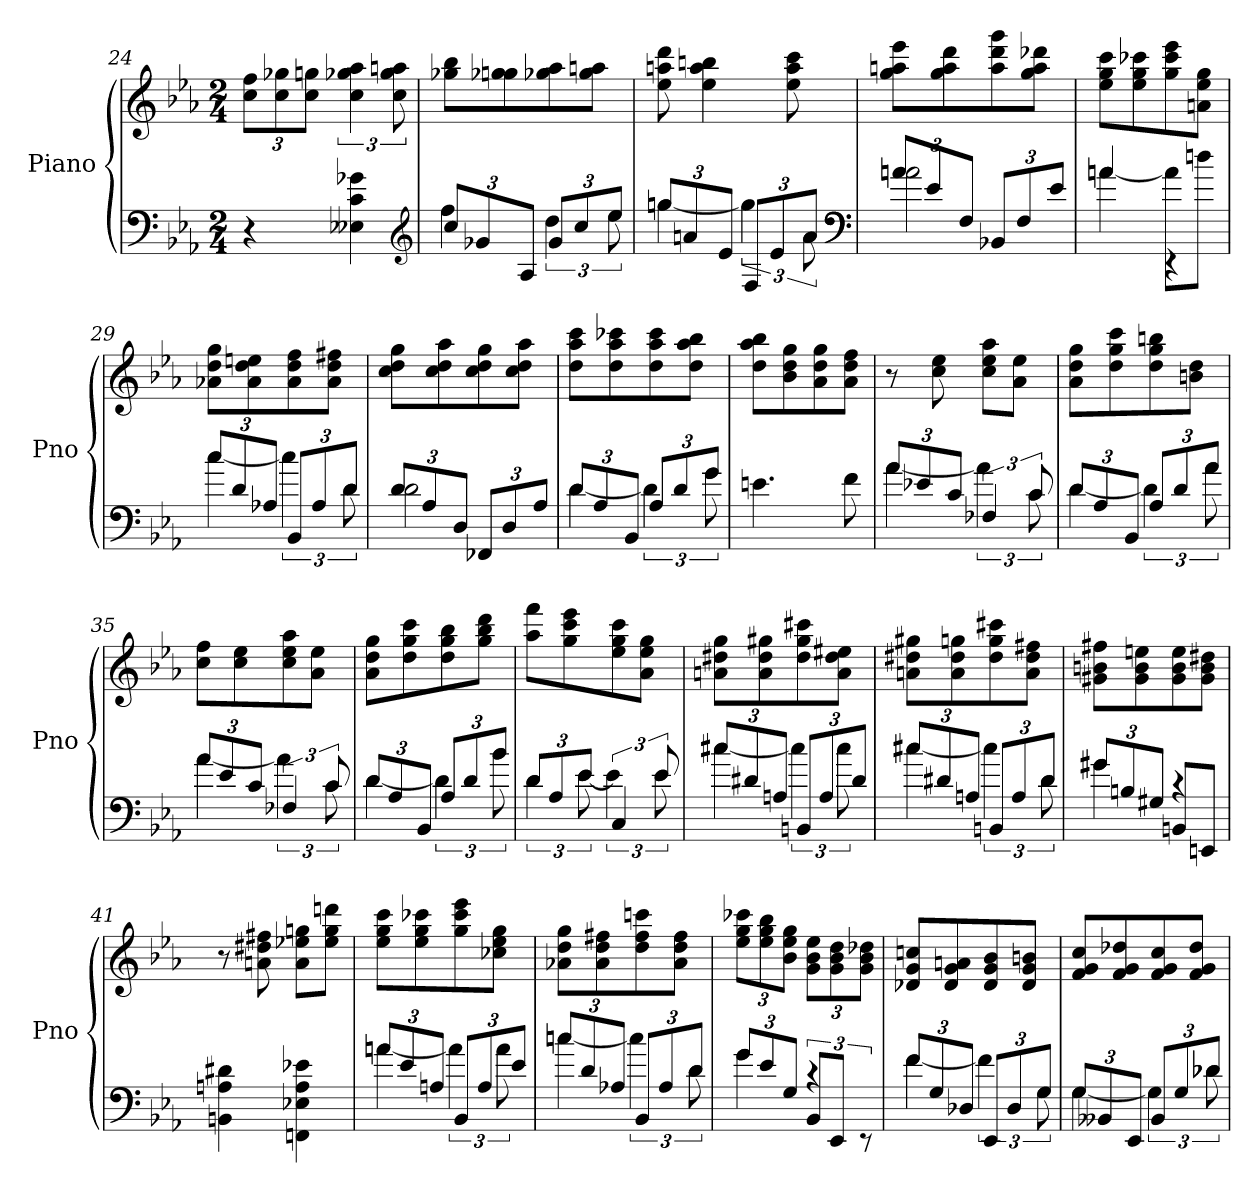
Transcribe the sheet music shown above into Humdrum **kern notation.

**kern	**kern
*part1	*part1
*staff2	*staff1
*I"Piano	*
*I'Pno	*
*clefF4	*clefG2
*k[b-e-a-]	*k[b-e-a-]
*E-:	*E-:
*M2/4	*M2/4
=24	=24
4r	12cc 12ffL
.	12cc 12gg-X
.	12cc 12ggnJ
4E--X 4c 4g-X	6cc 6gg-X 6aa-
.	12cc 12gg- 12aan
*clefG2	*
=25	=25
*^	*
12ccL	4ff	8gg-X 8bb-L
12g-X	.	.
.	.	8gg-X 8ggn
12A-J	.	.
12g-L	6dd	8gg-X 8aa-
12cc	.	.
.	.	8gg- 8aanJ
12ee-J	12ee-	.
=26	=26	=26
12ggnL	[4ggn	8ee- 8aan 8ddd
12an	.	.
.	.	4ee- 4aa 4bbn
12e-J	.	.
12FL	6gg]	.
12e-	.	.
.	.	8ee- 8aa 8ccc
12aJ	12a	.
*clefF4	*	*
=27	=27	=27
12anL	2an	8gg 8aan 8eee-L
12e-	.	.
.	.	8gg 8aa 8ddd
12FJ	.	.
12BB-XL	.	8aa 8ddd 8ggg
12F	.	.
.	.	8gg 8aa 8ddd-XJ
12e-J	.	.
=28	=28	=28
4an	[4an	8ee- 8gg 8cccL
.	.	8ee- 8gg 8ccc-X
4rEE	8aL]	8gg 8ccc- 8eee-
.	8ddnJ	8an 8ee- 8ggJ
=29	=29	=29
12ccL	[4cc	8a-X 8dd 8ggL
12d	.	.
.	.	8a- 8dd 8een
12A-XJ	.	.
12BB-L	6cc]	8a- 8dd 8ff
12A-	.	.
.	.	8a- 8dd 8ff#XJ
12dJ	12d	.
=30	=30	=30
12dL	2d	8cc 8dd 8ggL
12A-	.	.
.	.	8cc 8dd 8aa-
12DJ	.	.
12FF-XL	.	8cc 8dd 8gg
12D	.	.
.	.	8cc 8dd 8aa-J
12A-J	.	.
=31	=31	=31
12dL	[4d	8dd 8aa- 8cccL
12A-	.	.
.	.	8dd 8aa- 8ccc-X
12BB-J	.	.
12A-L	6d]	8dd 8aa- 8ccc-
12d	.	.
.	.	8dd 8aa- 8bb-J
12gJ	12g	.
*v	*v	*
=32	=32
4.en	8dd 8aa- 8bb-L
.	8b- 8dd 8gg
.	8a- 8dd 8gg
8f	8a- 8dd 8ffJ
=33	=33
*^	*
12a-L	[4a-	8r
12e-X	.	.
.	.	8cc 8ee-
12cJ	.	.
6F-X	6a-]	8cc 8ee- 8aa-L
.	.	8a- 8ee-J
12c	12c	.
=34	=34	=34
12dL	[4d	8a- 8dd 8ggL
12A-	.	.
.	.	8dd 8gg 8ccc
12BB-J	.	.
12A-L	6d]	8dd 8gg 8bbn
12d	.	.
.	.	8bn 8ddJ
12a-J	12a-	.
=35	=35	=35
12a-L	[4a-	8cc 8ffL
12e-	.	.
.	.	8cc 8ee-
12cJ	.	.
6F-X	6a-]	8cc 8ee- 8aa-
.	.	8a- 8ee-J
12c	12c	.
=36	=36	=36
12dL	[4d	8a- 8dd 8ggL
12A-	.	.
.	.	8dd 8gg 8ccc
12BB-J	.	.
12A-L	6d]	8dd 8gg 8bb-
12d	.	.
.	.	8gg 8bb- 8dddJ
12b-J	12b-	.
=37	=37	=37
12dL	6d	8aa- 8fffL
12A-	.	.
.	.	8gg 8ccc 8eee-
12e-J	[12e-	.
6C	6e-]	8ee- 8gg 8ccc
.	.	8a- 8ee- 8ggJ
12e-	12e-	.
=38	=38	=38
12cc#XL	[4cc#X	8an 8dd#X 8ggL
12d#X	.	.
.	.	8a 8dd# 8gg#X
12AnJ	.	.
12BBnL	6cc#]	8dd# 8gg# 8ccc#X
12A	.	.
.	.	8a 8dd# 8ee#XJ
12d#J	12cc#	.
=39	=39	=39
12cc#XL	[4cc#X	8an 8dd#X 8gg#XL
12d#X	.	.
.	.	8a 8dd# 8ggn
12AnJ	.	.
12BBnL	6cc#]	8dd# 8gg 8ccc#X
12A	.	.
.	.	8a 8dd# 8ff#XJ
12d#J	12d#	.
=40	=40	=40
12g#XL	4g#X	8g#X 8bn 8ff#XL
12Bn	.	.
.	.	8g# 8b 8een
12G#XJ	.	.
8BBnL	4rc	8g# 8b 8ee
8EEnJ	.	8g# 8b 8dd#XJ
*v	*v	*
=41	=41
4BBn 4An 4d#X	8r
.	8an 8dd#X 8ff#X
4FFn 4E-X 4A 4e-X	8a 8ee-X 8ggnL
.	8ee- 8gg 8dddnJ
=42	=42
*^	*
12anL	[4an	8ee- 8gg 8cccL
12e-	.	.
.	.	8ee- 8gg 8ccc-X
12AnJ	.	.
12BB-L	6a]	8gg 8ccc- 8eee-
12A	.	.
.	.	8cc-X 8ee- 8ggJ
12e-J	12a	.
=43	=43	=43
12ccnL	[4ccn	8a-X 8dd 8ggL
12d	.	.
.	.	8a- 8dd 8ff#X
12A-XJ	.	.
12BB-L	6cc]	8dd 8ff# 8cccn
12A-	.	.
.	.	8a- 8dd 8ff#J
12dJ	12d	.
=44	=44	=44
12gL	4g	12ee- 12gg 12ccc-XL
12e-	.	12ee- 12gg 12bb-
12GJ	.	12b- 12ee- 12ggJ
12BB-L	4rc	12g 12b- 12ee-L
12EE-J	.	12g 12b- 12dd
12rEE	.	12g 12b- 12dd-XJ
=45	=45	=45
12fL	[4f	8d-X 8g 8ccnL
12G	.	.
.	.	8d- 8g 8an
12D-XJ	.	.
12EE-L	6f]	8d- 8g 8b-
12D-	.	.
.	.	8d- 8g 8bnJ
12GJ	12G	.
=46	=46	=46
12GL	[4G	8f 8g 8ccL
12BB--X	.	.
.	.	8f 8g 8dd-X
12EE-J	.	.
12BB--L	6G]	8f 8g 8cc
12G	.	.
.	.	8f 8g 8dd-J
12d-XJ	12d-X	.
*v	*v	*
=	=
*-	*-
